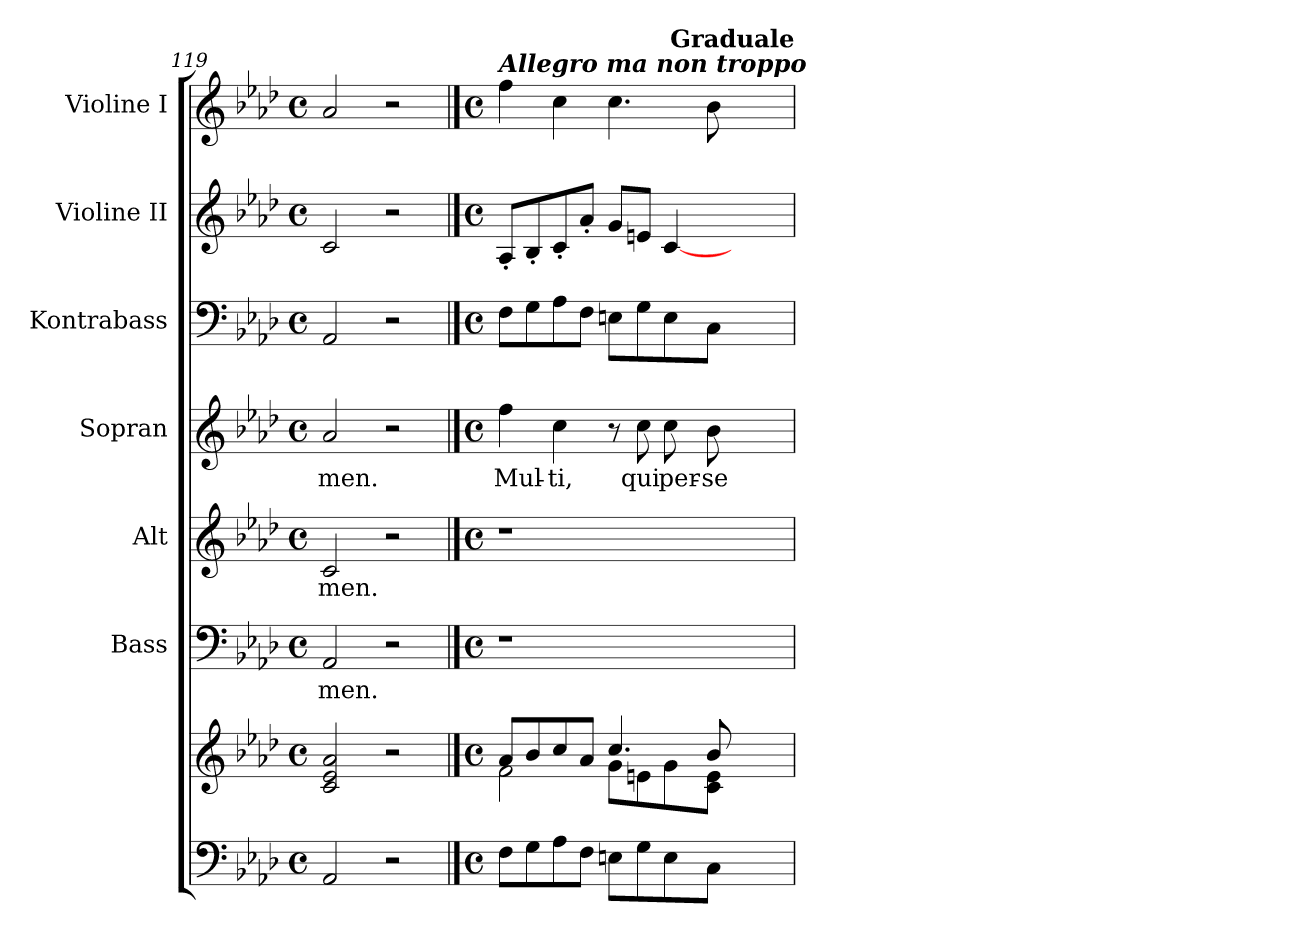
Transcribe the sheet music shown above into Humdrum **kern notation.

**kern	**kern	**kern	**text	**kern	**text	**kern	**text	**kern	**kern	**kern
*part7	*part7	*part6	*part6	*part5	*part5	*part4	*part4	*part3	*part2	*part1
*staff8	*staff7	*staff6	*staff6	*staff5	*staff5	*staff4	*staff4	*staff3	*staff2	*staff1
*	*	*I"Bass	*	*I"Alt	*	*I"Sopran	*	*I"Kontrabass	*I"Violine II	*I"Violine I
*	*	*I'B.	*	*I'A.	*	*I'S.	*	*I'Kb.	*I'Vl. II	*I'Vl. I
*clefF4	*clefG2	*clefF4	*	*clefG2	*	*clefG2	*	*clefF4	*clefG2	*clefG2
*	*	*	*	*	*	*	*	*ITrd7c12	*	*
*k[b-e-a-d-]	*k[b-e-a-d-]	*k[b-e-a-d-]	*	*k[b-e-a-d-]	*	*k[b-e-a-d-]	*	*k[b-e-a-d-]	*k[b-e-a-d-]	*k[b-e-a-d-]
*A-:	*A-:	*A-:	*	*A-:	*	*A-:	*	*A-:	*A-:	*A-:
*M4/4	*M4/4	*M4/4	*	*M4/4	*	*M4/4	*	*M4/4	*M4/4	*M4/4
*met(c)	*met(c)	*met(c)	*	*met(c)	*	*met(c)	*	*met(c)	*met(c)	*met(c)
=119	=119	=119	=119	=119	=119	=119	=119	=119	=119	=119
!	!	!	!LO:LY:b	!	!LO:LY:b	!	!LO:LY:b	!	!	!
2AA-/	2c/ 2e-/ 2a-/	2AA-/	-men.	2c/	-men.	2a-/	-men.	2AAA-/	2c/	2a-/
2r	2r	2r	.	2r	.	2r	.	2r	2r	2r
!!LO:PB:g=z
==120	==120	==120	==120	==120	==120	==120	==120	==120	==120	==120
*M4/4	*M4/4	*M4/4	*	*M4/4	*	*M4/4	*	*M4/4	*M4/4	*M4/4
*met(c)	*met(c)	*met(c)	*	*met(c)	*	*met(c)	*	*met(c)	*met(c)	*met(c)
*	*^	*	*	*	*	*	*	*	*	*
!	!	!	!	!	!	!	!	!	!	!	!LO:TX:a:Bi:t=Allegro ma non troppo
!	!	!	!	!	!	!	!	!LO:LY:b	!	!	!
8F\L	8a-/L	2f\	1r	.	1r	.	4ff\	Mul-	8FF\L	8A-'</L	4ff\
8G\	8b-/	.	.	.	.	.	.	.	8GG\	8B-'</	.
!	!	!	!	!	!	!	!	!LO:LY:b	!	!	!
8A-\	8cc/	.	.	.	.	.	4cc\	-ti,	8AA-\	8c'</	4cc\
8F\J	8a-/J	.	.	.	.	.	.	.	8FF\J	8a-'</J	.
8En\L	4.cc/	8g\L	.	.	.	.	8r	.	8EEn\L	8g/L	4.cc\
!	!	!	!	!	!	!	!	!LO:LY:b	!	!	!
8G\	.	8en\	.	.	.	.	8cc\	qui	8GG\	8en/J	.
!	!	!	!	!	!	!	!	!LO:LY:b	!	!	!
8E\	.	8g\	.	.	.	.	8cc\	per-	8EE\	[4c/	.
!	!	!	!	!	!	!	!	!LO:LY:b	!	!	!
8C\J	8b-/	8c\ 8e\J	.	.	.	.	8b-\	-se-	8CC\J	.	8b-\
4...ryy	4...ryy	4...ryy	4...ryy	.	4...ryy	.	4...ryy	.	4...ryy	4...ryy	4...ryy
!	!	!	!	!	!	!	!	!	!	!	!LO:TX:a:B:t=Graduale
*	*v	*v	*	*	*	*	*	*	*	*	*
=	=	=	=	=	=	=	=	=	=	=
*-	*-	*-	*-	*-	*-	*-	*-	*-	*-	*-
